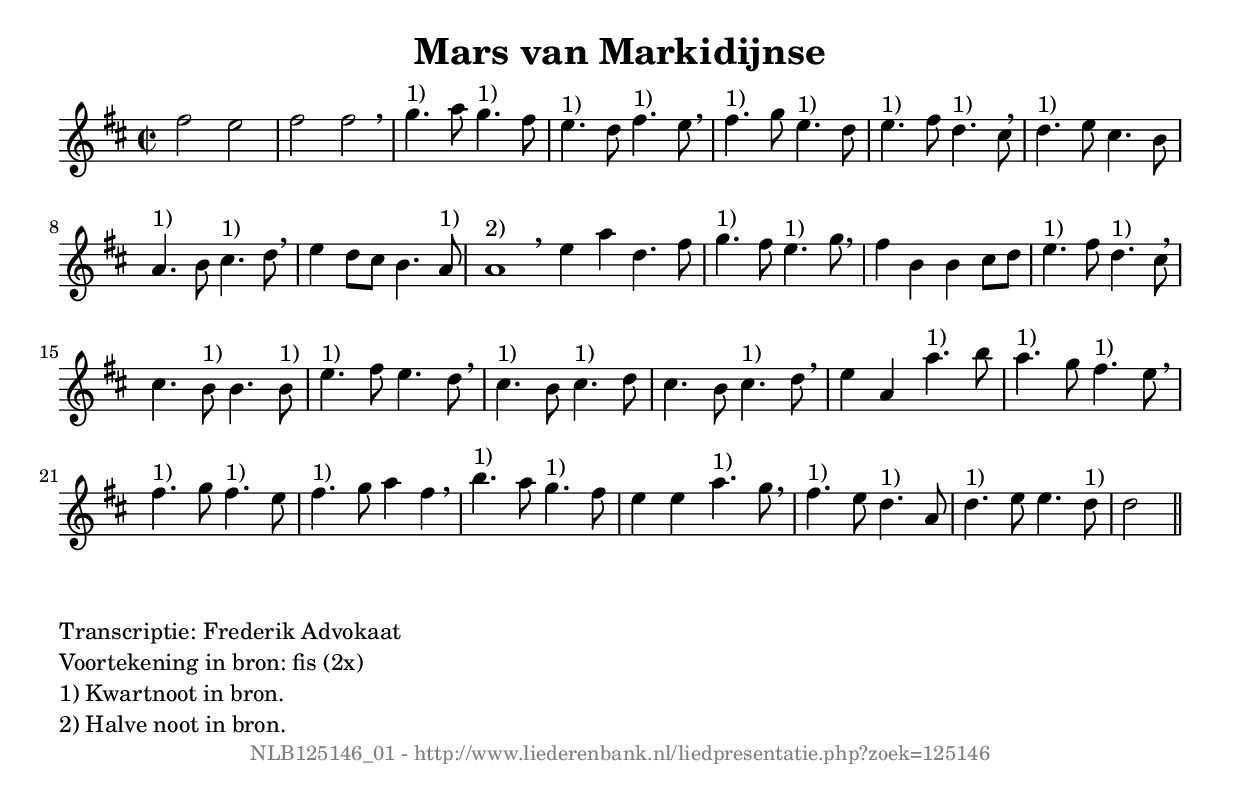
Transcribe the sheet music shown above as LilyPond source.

%
% produced by wce2krn 1.64 (7 June 2014)
%
\version"2.16"
#(append! paper-alist '(("long" . (cons (* 210 mm) (* 2000 mm)))))
#(set-default-paper-size "long")
sb = {\breathe}
mBreak = {\breathe }
bBreak = {\breathe }
x = {\once\override NoteHead #'style = #'cross }
gl=\glissando
itime={\override Staff.TimeSignature #'stencil = ##f }
ficta = {\once\set suggestAccidentals = ##t}
fine = {\once\override Score.RehearsalMark #'self-alignment-X = #1 \mark \markup {\italic{Fine}}}
dc = {\once\override Score.RehearsalMark #'self-alignment-X = #1 \mark \markup {\italic{D.C.}}}
dcf = {\once\override Score.RehearsalMark #'self-alignment-X = #1 \mark \markup {\italic{D.C. al Fine}}}
dcc = {\once\override Score.RehearsalMark #'self-alignment-X = #1 \mark \markup {\italic{D.C. al Coda}}}
ds = {\once\override Score.RehearsalMark #'self-alignment-X = #1 \mark \markup {\italic{D.S.}}}
dsf = {\once\override Score.RehearsalMark #'self-alignment-X = #1 \mark \markup {\italic{D.S. al Fine}}}
dsc = {\once\override Score.RehearsalMark #'self-alignment-X = #1 \mark \markup {\italic{D.S. al Coda}}}
pv = {\set Score.repeatCommands = #'((volta "1"))}
sv = {\set Score.repeatCommands = #'((volta "2"))}
tv = {\set Score.repeatCommands = #'((volta "3"))}
qv = {\set Score.repeatCommands = #'((volta "4"))}
xv = {\set Score.repeatCommands = #'((volta #f))}
\header{ tagline = ""
title = "Mars van Markidijnse"
}
\score {{
\key d \major
\relative g'
{
\set melismaBusyProperties = #'()
\time 2/2
\tempo 4=120
\override Score.MetronomeMark #'transparent = ##t
\override Score.RehearsalMark #'break-visibility = #(vector #t #t #f)
fis'2 e fis fis \sb g4.^"1)" a8 g4.^"1)" fis8 e4.^"1)" d8 fis4.^"1)" e8 \sb fis4.^"1)" g8 e4.^"1)" d8 e4.^"1)" fis8 d4.^"1)" cis8 \mBreak \bar "|"
d4.^"1)" e8 cis4. b8 a4.^"1)" b8 cis4.^"1)" d8 \sb e4 d8 cis b4. a8^"1)" a1^"2)" \bar ":|:" \bBreak
e'4 a d,4. fis8 g4.^"1)" fis8 e4.^"1)" g8 \sb fis4 b, b cis8 d e4.^"1)" fis8 d4.^"1)" cis8 \sb cis4. b8^"1)" b4. b8^"1)" e4.^"1)" fis8 e4. d8 \mBreak \bar "|"
cis4.^"1)" b8 cis4.^"1)" d8 cis4. b8 cis4.^"1)" d8 \sb e4 a, a'4.^"1)" b8 a4.^"1)" g8 fis4.^"1)" e8 \mBreak \bar "|"
fis4.^"1)" g8 fis4.^"1)" e8 fis4.^"1)" g8 a4 fis \sb b4.^"1)" a8 g4.^"1)" fis8 e4 e a4.^"1)" g8 \sb fis4.^"1)" e8 d4.^"1)" a8 d4.^"1)" e8 e4. d8^"1)" d2 \bar "||"
 }}
 \midi { }
 \layout {
            indent = 0.0\cm
}
}
\markup { \wordwrap-string #" 
Transcriptie: Frederik Advokaat

Voortekening in bron: fis (2x)

1) Kwartnoot in bron.

2) Halve noot in bron.
"}
\markup { \vspace #0 } \markup { \with-color #grey \fill-line { \center-column { \smaller "NLB125146_01 - http://www.liederenbank.nl/liedpresentatie.php?zoek=125146" } } }
